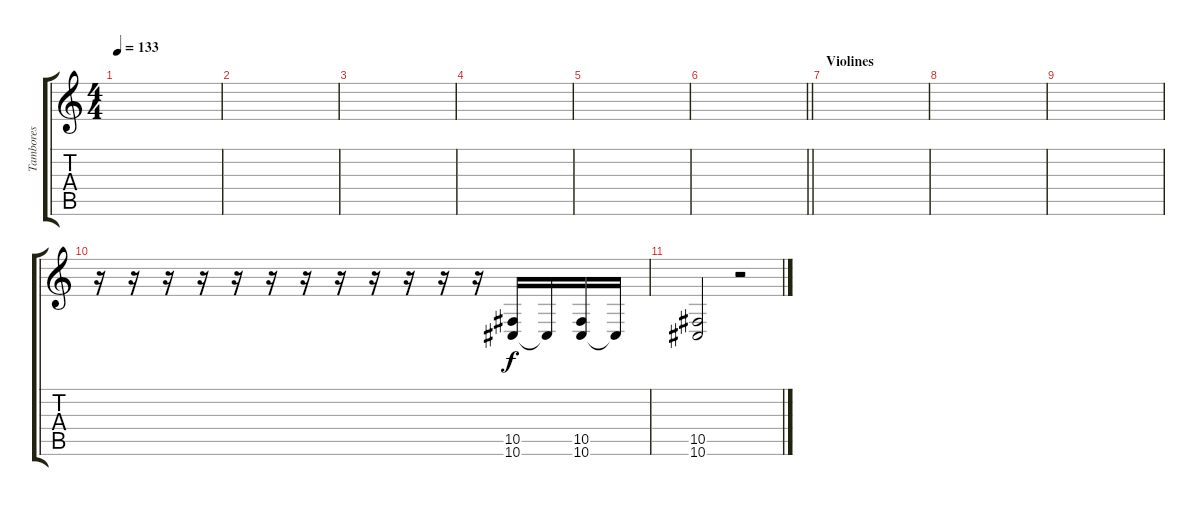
\track ("Tambores" "Tambores") {instrument taikodrum}
\staff {score tabs}
\tuning (Eb4 Bb3 Gb3 Db3 Ab2 Eb2) {hide}
\ts (4 4)
\tempo 133
\clef g2
\ks c
|
|
|
|
|
\barLineRight lightlight
|
\section ("" "Violines")
|
|
|
r.16 r.16 r.16 r.16 r.16 r.16 r.16 r.16 r.16 r.16 r.16 r.16 (10.5 10.6).16 10.6{t}.16 (10.5 10.6).16 10.6{t}.16 |
(10.5 10.6).2 r.2
